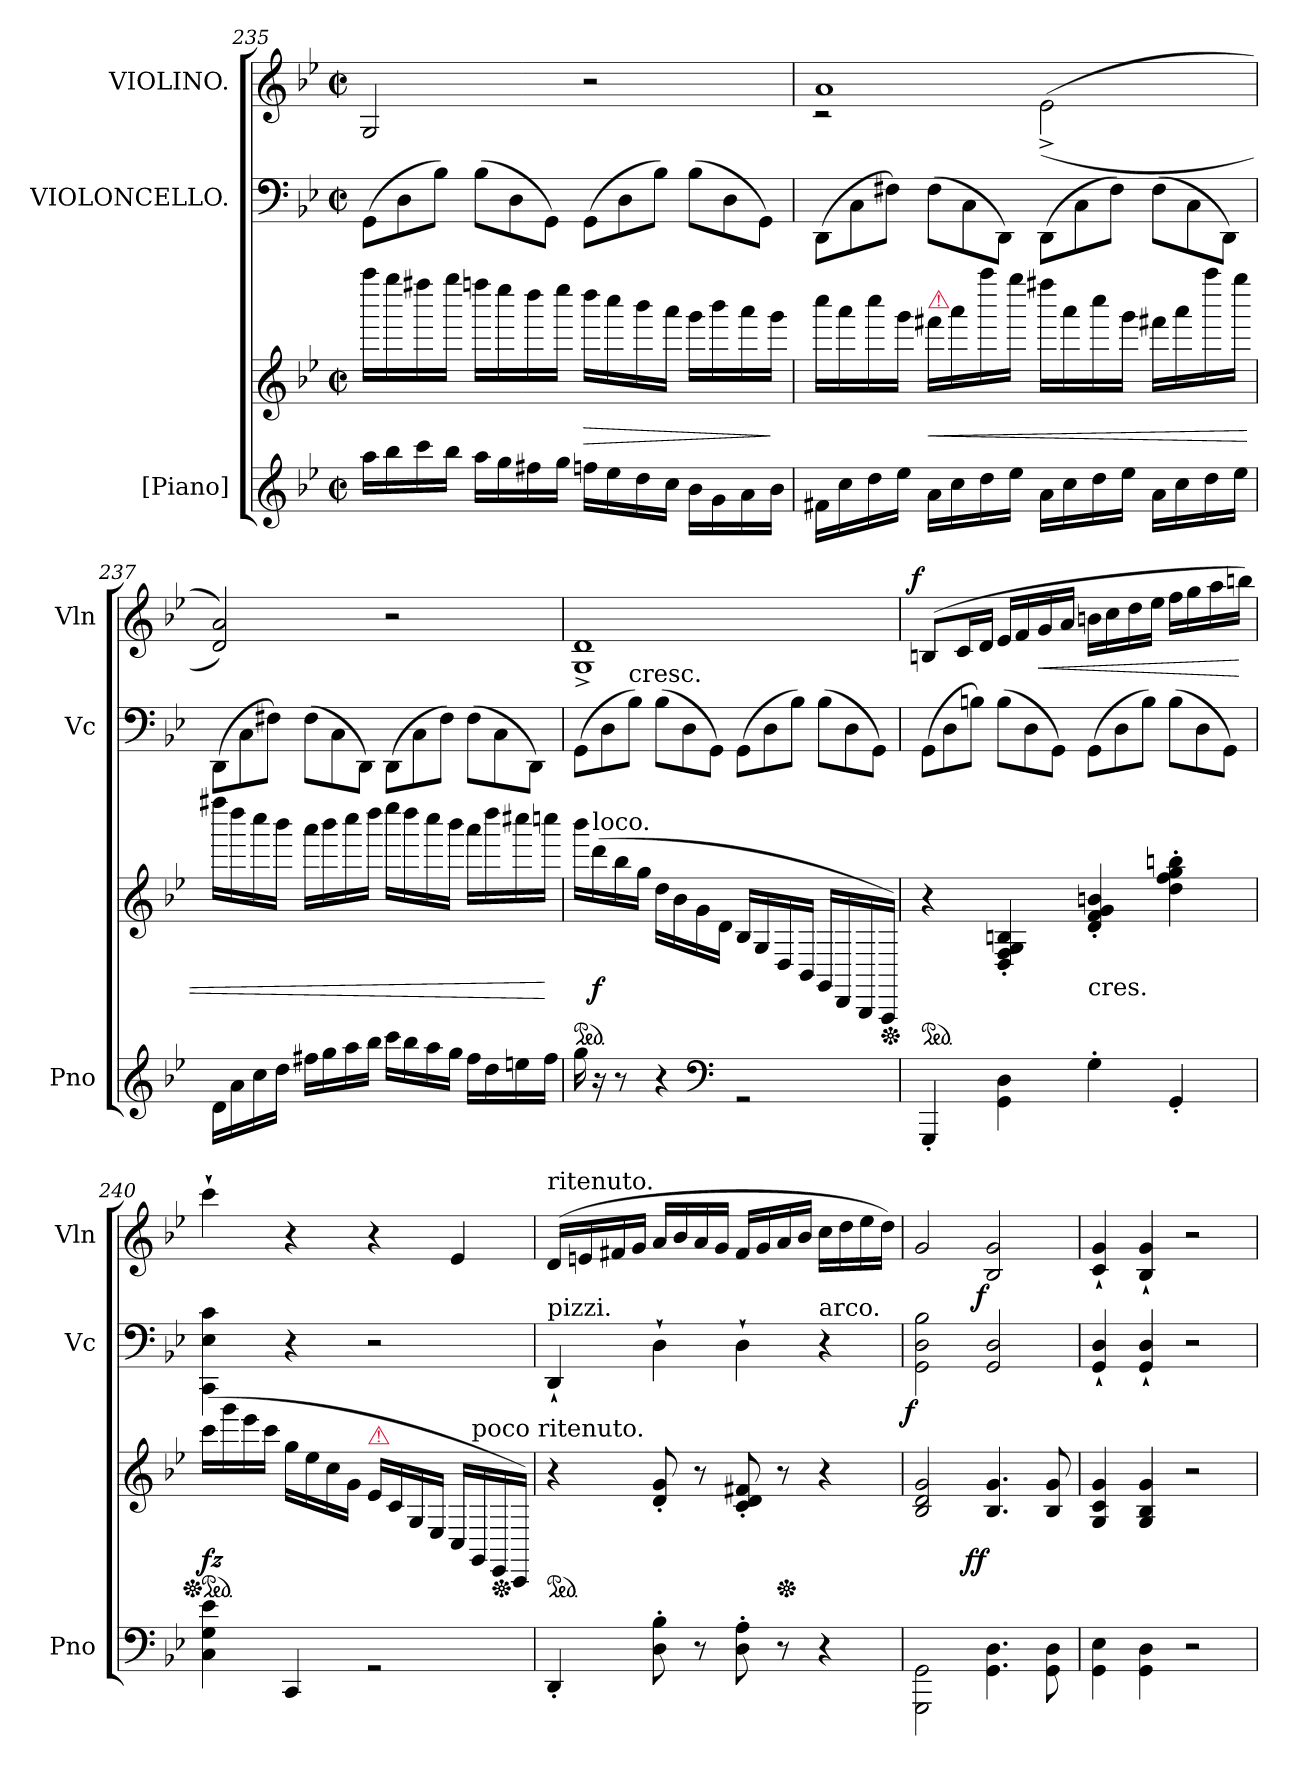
**kern	**kern	**dynam	**kern	**dynam	**kern	**dynam
*part3	*part3	*part3	*part2	*part2	*part1	*part1
*staff4	*staff3	*staff3/4	*staff2	*staff2	*staff1	*staff1
*I"[Piano]	*	*	*I"VIOLONCELLO.	*	*I"VIOLINO.	*
*I'Pno	*	*	*I'Vc	*	*I'Vln	*
*clefG2	*clefG2	*	*clefF4	*	*clefG2	*
*k[b-e-]	*k[b-e-]	*	*k[b-e-]	*	*k[b-e-]	*
*g:	*g:	*	*g:	*	*g:	*
*M2/2	*M2/2	*	*M2/2	*	*M2/2	*
*met(c|)	*met(c|)	*	*met(c|)	*	*met(c|)	*
*	*	*	*Xtuplet	*	*	*
=235	=235	=235	=235	=235	=235	=235
16aaLL	16aaaaLL	.	(>12GGL	.	2G	.
16bb-	16gggg	.	.	.	.	.
.	.	.	12D	.	.	.
16ccc	16ffff#X	.	.	.	.	.
.	.	.	12B-J)	.	.	.
16bb-JJ	16ggggJJ	.	.	.	.	.
16aaLL	16ffffnLL	.	(>12B-L	.	.	.
16gg	16eeee-	.	.	.	.	.
.	.	.	12D	.	.	.
16ff#X	16dddd	.	.	.	.	.
.	.	.	12GGJ)	.	.	.
16ggJJ	16eeee-JJ	.	.	.	.	.
16ffnLL	16ddddLL	>	(>12GGL	.	2r	.
16ee-	16cccc	.	.	.	.	.
.	.	.	12D	.	.	.
16dd	16bbb-	.	.	.	.	.
.	.	.	12B-J)	.	.	.
16ccJJ	16aaaJJ	.	.	.	.	.
16b-\LL	16ggg\LL	.	(>12B-L	.	.	.
16g	16bbb-	.	.	.	.	.
.	.	.	12D	.	.	.
16a	16aaa	.	.	.	.	.
.	.	.	12GGJ)	.	.	.
16b-JJ	16gggJJ	]	.	.	.	.
=236	=236	=236	=236	=236	=236	=236
*	*	*	*	*	*^	*
16f#XLL	16cccc\LL	.	(>12DD\L	.	1a	2rc	.
16cc	16aaa	.	.	.	.	.	.
.	.	.	12C\	.	.	.	.
16dd	16cccc	.	.	.	.	.	.
.	.	.	12F#X\J)	.	.	.	.
16ee-JJ	16gggJJ	.	.	.	.	.	.
!	!LO:TX:a:color=crimson:t=⚠	!	!	!	!	!	!
16aLL	16fff#XLL	<	(>12F#\L	.	.	.	.
16cc	16aaa	.	.	.	.	.	.
.	.	.	12C\	.	.	.	.
16dd	16aaaa	.	.	.	.	.	.
.	.	.	12DD\J)	.	.	.	.
16ee-JJ	16ggggJJ	.	.	.	.	.	.
16aLL	16ffff#XLL	.	(>12DD\L	.	.	(<(>2e-^<	.
16cc	16aaa	.	.	.	.	.	.
.	.	.	12C\	.	.	.	.
16dd	16cccc	.	.	.	.	.	.
.	.	.	12F#\J)	.	.	.	.
16ee-JJ	16gggJJ	.	.	.	.	.	.
16aLL	16fff#XLL	.	(>12F#\L	.	.	.	.
16cc	16aaa	.	.	.	.	.	.
.	.	.	12C\	.	.	.	.
16dd	16aaaa	.	.	.	.	.	.
.	.	.	12DD\J)	.	.	.	.
16ee-JJ	16ggggJJ	.	.	.	.	.	.
*	*	*	*	*	*v	*v	*
=237	=237	=237	=237	=237	=237	=237
16d\LL	16ffff#XLL	.	(>12DD\L	.	2d 2a))	.
16a	16dddd	.	.	.	.	.
.	.	.	12C\	.	.	.
16cc	16cccc	.	.	.	.	.
.	.	.	12F#X\J)	.	.	.
16ddJJ	16bbb-JJ	.	.	.	.	.
16ff#XLL	16aaaLL	.	(>12F#\L	.	.	.
16gg	16bbb-	.	.	.	.	.
.	.	.	12C\	.	.	.
16aa	16cccc	.	.	.	.	.
.	.	.	12DD\J)	.	.	.
16bb-JJ	16ddddJJ	.	.	.	.	.
16cccLL	16eeee-LL	.	(>12DD\L	.	2r	.
16bb-	16dddd	.	.	.	.	.
.	.	.	12C\	.	.	.
16aa	16cccc	.	.	.	.	.
.	.	.	12F#\J)	.	.	.
16ggJJ	16bbb-JJ	.	.	.	.	.
16ff#LL	16aaaLL	.	(>12F#\L	.	.	.
16dd	16dddd	.	.	.	.	.
.	.	.	12C\	.	.	.
16een	16cccc#X	.	.	.	.	.
.	.	.	12DD\J)	.	.	.
16ff#JJ	16ccccnJJ	[	.	.	.	.
=238	=238	=238	=238	=238	=238	=238
*	*ped	*	*	*	*	*
16gg\	16bbb-LL	.	(>12GGL	.	1G^> 1d^>	.
!	!LO:TX:a:t=loco.	!	!	!	!	!
16r	(>16ddd	f	.	.	.	.
.	.	.	12D	.	.	.
8r	16bb-	.	.	.	.	.
!	!	!	!LO:TX:t=cresc.	!	!	!
.	.	.	12B-J)	.	.	.
.	16ggJJ	.	.	.	.	.
4r	16dd\LL	.	(>12B-L	.	.	.
.	16b-	.	.	.	.	.
.	.	.	12D	.	.	.
.	16g	.	.	.	.	.
.	.	.	12GGJ)	.	.	.
*clefF4	*	*	*	*	*	*
.	16dJJ	.	.	.	.	.
2rGG	16B-/LL	.	(>12GGL	.	.	.
.	16G/	.	.	.	.	.
.	.	.	12D	.	.	.
.	16D/	.	.	.	.	.
.	.	.	12B-J)	.	.	.
.	16BB-/JJ	.	.	.	.	.
.	16GG/LL	.	(>12B-L	.	.	.
.	16DD/	.	.	.	.	.
.	.	.	12D	.	.	.
.	16BBB-/	.	.	.	.	.
.	.	.	12GGJ)	.	.	.
*	*Xped	*	*	*	*	*
.	16AAA/JJ)	.	.	.	.	.
=239	=239	=239	=239	=239	=239	=239
!	!	!	!	!	!	!LO:DY:a:rj
*	*ped	*	*	*	*	*
4GGG'	4r	.	(>12GGL	.	(>8BnL	f
.	.	.	12D	.	.	.
.	.	.	.	.	16cL	.
.	.	.	12BnJ)	.	.	.
.	.	.	.	.	16dJJ	.
4GG\ 4D\	4D'>/ 4F'>/ 4G'>/ 4Bn'>/	.	(>12BL	.	16e-LL	.
.	.	.	.	.	16f	.
.	.	.	12D	.	.	.
!	!	!	!	!	!	!LO:HP:b
.	.	.	.	.	16g	<
.	.	.	12GGJ)	.	.	.
.	.	.	.	.	16aJJ	.
!	!LO:TX:c:t=cres.	!	!	!	!	!
4G'>	4d' 4f' 4g' 4bn'	.	(>12GGL	.	16bnLL	.
.	.	.	.	.	16cc	.
.	.	.	12D	.	.	.
.	.	.	.	.	16dd	.
.	.	.	12BJ)	.	.	.
.	.	.	.	.	16ee-JJ	.
4GG'<	4dd' 4ff' 4gg' 4bbn'	.	(>12BL	.	16ffLL	.
.	.	.	.	.	16gg	.
.	.	.	12D	.	.	.
.	.	.	.	.	16aa	.
.	.	.	12GGJ)	.	.	.
.	.	.	.	.	16bbnJJ)	[
=240	=240	=240	=240	=240	=240	=240
*	*Xped	*	*	*	*	*
*	*ped	*	*	*	*	*
4C 4G 4e-	(>16cccLL	fz	4CC\ 4E-\ 4c\	.	4ccc`>	.
.	16ggg	.	.	.	.	.
.	16eee-	.	.	.	.	.
.	16cccJJ	.	.	.	.	.
4CC	16ggLL	.	4r	.	4r	.
.	16ee-	.	.	.	.	.
.	16cc	.	.	.	.	.
.	16gJJ	.	.	.	.	.
!	!LO:TX:a:color=crimson:t=⚠	!	!	!	!	!
2rGG	16e-\LL	.	2r	.	4r	.
.	16c\	.	.	.	.	.
.	16G/	.	.	.	.	.
.	16E-/JJ	.	.	.	.	.
.	16C/LL	.	.	.	4e-	.
!	!LO:TX:a:t=poco ritenuto.	!	!	!	!	!
.	16GG/	.	.	.	.	.
*	*Xped	*	*	*	*	*
.	16EE-/	.	.	.	.	.
.	16CC/JJ)	.	.	.	.	.
=241	=241	=241	=241	=241	=241	=241
!	!	!	!	!	!LO:TX:a:t=ritenuto.	!
!	!	!	!LO:TX:a:t=pizzi.	!	!	!
*	*ped	*	*	*	*	*
4DD'	4r	.	4DD`<	.	(<16dLL	.
.	.	.	.	.	16en	.
.	.	.	.	.	16f#X	.
.	.	.	.	.	16gJJ	.
8D' 8B-'	8d' 8g'	.	4D`>	.	16aLL	.
.	.	.	.	.	16b-	.
8r	8r	.	.	.	16a	.
.	.	.	.	.	16gJJ	.
8D' 8A'	8c' 8d' 8f#X'	.	4D`>	.	16f#LL	.
.	.	.	.	.	16g	.
*	*Xped	*	*	*	*	*
8r	8r	.	.	.	16a	.
.	.	.	.	.	16b-JJ	.
!	!	!	!LO:TX:a:t=arco.	!	!	!
4r	4r	.	4r	.	16ccLL	.
.	.	.	.	.	16dd	.
.	.	.	.	.	16ee-	.
.	.	.	.	.	16ddJJ)	.
=242	=242	=242	=242	=242	=242	=242
!	!	!	!	!LO:DY:rj	!	!
2GGG\ 2GG\	2B-/ 2d/ 2g/	.	2GG 2D 2B-	f	2g	.
!	!	!LO:DY:rj	!	!	!	!LO:DY:rj
4.GG\ 4.D\	4.B-/ 4.g/	ff	2GG 2D	.	2B- 2g	f
8GG\ 8D\	8B-/ 8g/	.	.	.	.	.
=243	=243	=243	=243	=243	=243	=243
4GG\ 4E-\	4G/ 4c/ 4g/	.	4GG`< 4D`<	.	4c`< 4g`<	.
4GG\ 4D\	4G/ 4B-/ 4g/	.	4GG`< 4D`<	.	4B-`< 4g`<	.
2r	2r	.	2r	.	2r	.
=	=	=	=	=	=	=
*-	*-	*-	*-	*-	*-	*-
